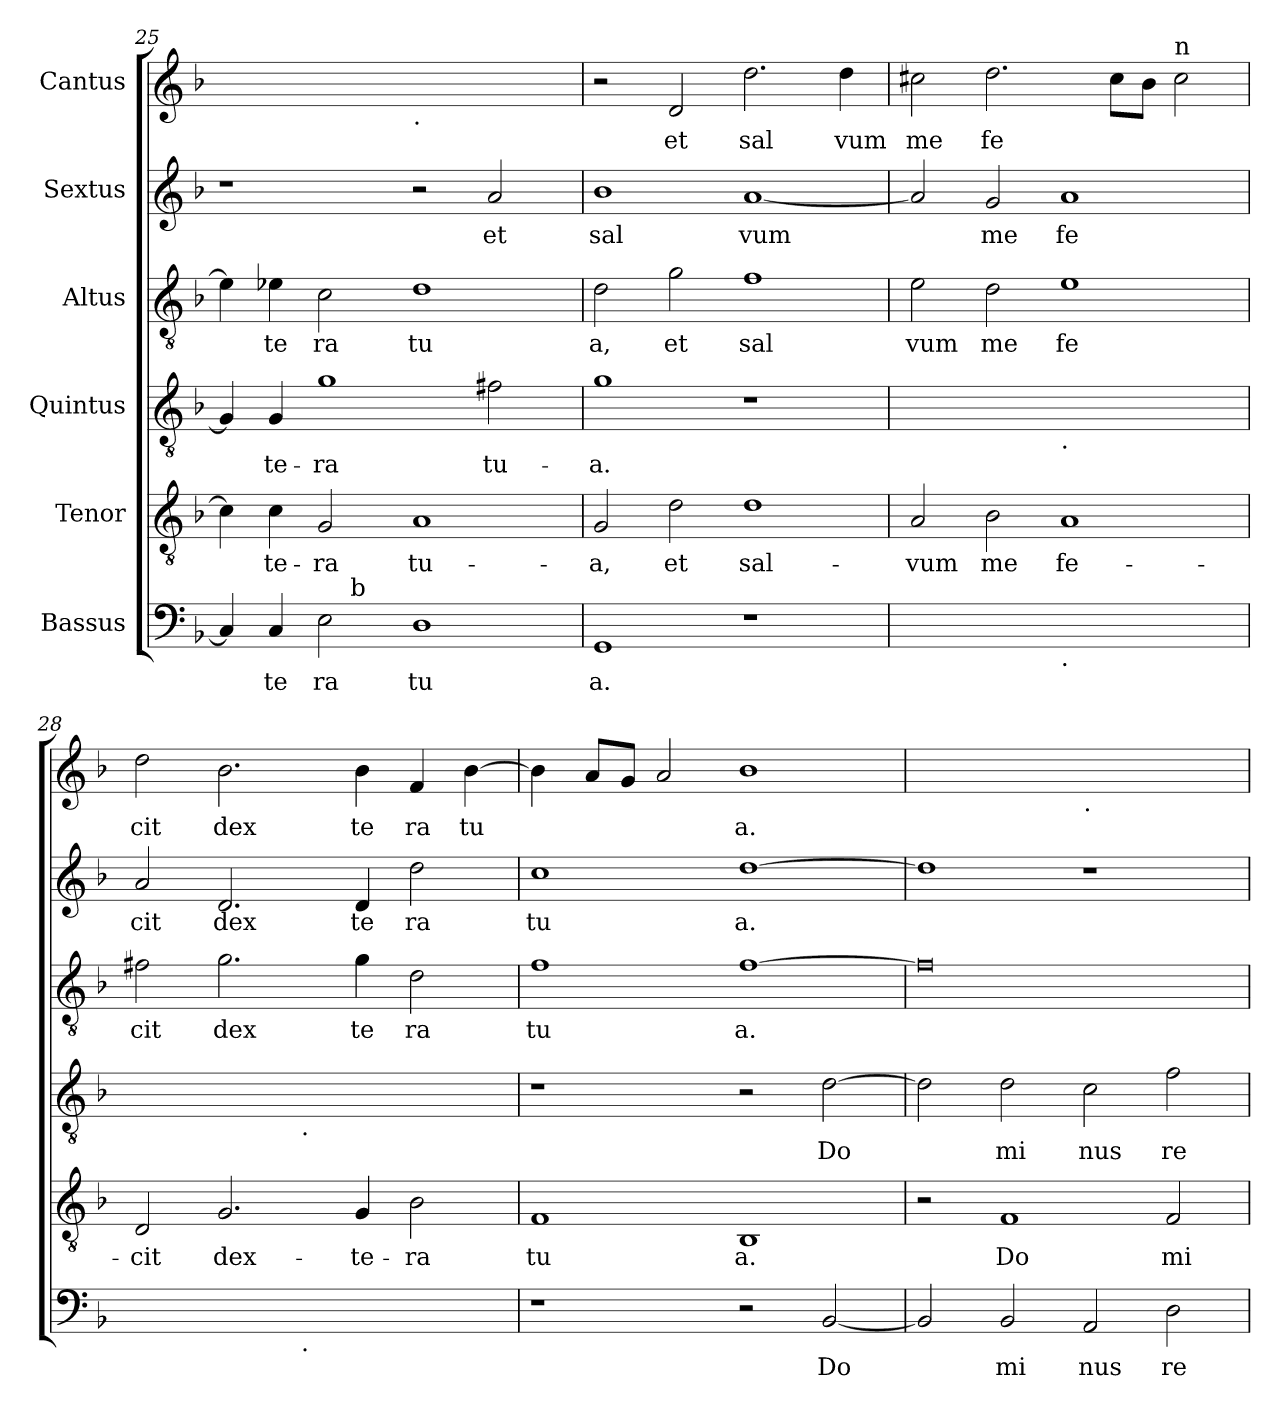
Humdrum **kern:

**kern	**text	**kern	**text	**kern	**text	**kern	**text	**kern	**text	**kern	**text
*part6	*part6	*part5	*part5	*part4	*part4	*part3	*part3	*part2	*part2	*part1	*part1
*staff6	*staff6	*staff5	*staff5	*staff4	*staff4	*staff3	*staff3	*staff2	*staff2	*staff1	*staff1
*I"Bassus	*	*I"Tenor	*	*I"Quintus	*	*I"Altus	*	*I"Sextus	*	*I"Cantus	*
*clefF4	*	*clefGv2	*	*clefGv2	*	*clefGv2	*	*clefG2	*	*clefG2	*
*k[b-]	*	*k[b-]	*	*k[b-]	*	*k[b-]	*	*k[b-]	*	*k[b-]	*
*F:	*	*F:	*	*F:	*	*F:	*	*F:	*	*F:	*
=25	=25	=25	=25	=25	=25	=25	=25	=25	=25	=25	=25
*^	*	*	*	*	*	*	*	*	*	*	*
4C/]	2ryy	.	4c\]	.	4G/]	.	4e-\]	.	1r	.	1ryy	.
!	!	!LO:LY:b	!	!LO:LY:b	!	!LO:LY:b	!	!LO:LY:b	!	!	!	!
4C/	.	te	4c\	-te-	4G/	-te-	4e-X\	te	.	.	.	.
!	!	!LO:LY:b	!	!LO:LY:b	!	!LO:LY:b	!	!LO:LY:b	!	!	!	!
2E\	8ryy	ra	2G/	-ra	1g	-ra	2c\	ra	.	.	.	.
!	!LO:TX:a:t=b	!	!	!	!	!	!	!	!	!	!	!
.	1ryy	.	.	.	.	.	.	.	.	.	.	.
!	!	!	!	!	!	!	!	!	!	!	!LO:TX:b:t=.	!
!	!	!LO:LY:b	!	!LO:LY:b	!	!	!	!LO:LY:b	!	!	!	!
1D	.	tu	1A	tu-	.	.	1d	tu	2r	.	1ryy	.
!	!	!	!	!	!	!LO:LY:b	!	!	!	!LO:LY:b	!	!
.	.	.	.	.	2f#X\	tu-	.	.	2a/	et	.	.
.	4.ryy	.	.	.	.	.	.	.	.	.	.	.
=26	=26	=26	=26	=26	=26	=26	=26	=26	=26	=26	=26	=26
!	!	!LO:LY:b	!	!LO:LY:b	!	!LO:LY:b	!	!LO:LY:b	!	!LO:LY:b	!	!
*v	*v	*	*	*	*	*	*	*	*	*	*	*
1GG	a.	2G/	-a,	1g	-a.	2d\	a,	1b-	sal	2r	.
!	!	!	!LO:LY:b	!	!	!	!LO:LY:b	!	!	!	!LO:LY:b
.	.	2d\	et	.	.	2g\	et	.	.	2d/	et
!	!	!	!LO:LY:b	!	!	!	!LO:LY:b	!	!LO:LY:b	!	!LO:LY:b
1r	.	1d	sal-	1r	.	1f	sal	[<1a	vum	2.dd\	sal
!	!	!	!	!	!	!	!	!	!	!	!LO:LY:b
.	.	.	.	.	.	.	.	.	.	4dd\	vum
=27	=27	=27	=27	=27	=27	=27	=27	=27	=27	=27	=27
!	!	!	!LO:LY:b	!	!	!	!LO:LY:b	!	!	!	!LO:LY:b
1ryy	.	2A/	-vum	1ryy	.	2e\	vum	2a/]	.	2cc#X\	me
!	!	!	!LO:LY:b	!	!	!	!LO:LY:b	!	!LO:LY:b	!	!LO:LY:b
.	.	2B-\	me	.	.	2d\	me	2g/	me	2.dd\	fe
!	!	!	!	!LO:TX:b:t=.	!	!	!	!	!	!	!
!LO:TX:b:t=.	!	!	!	!	!	!	!	!	!	!	!
!	!	!	!LO:LY:b	!	!	!	!LO:LY:b	!	!LO:LY:b	!	!
1ryy	.	1A	fe-	1ryy	.	1e	fe	1a	fe	.	.
.	.	.	.	.	.	.	.	.	.	8cc#\L	.
.	.	.	.	.	.	.	.	.	.	8b-\J	.
!	!	!	!	!	!	!	!	!	!	!LO:TX:a:t=n	!
.	.	.	.	.	.	.	.	.	.	2cc#\	.
=28	=28	=28	=28	=28	=28	=28	=28	=28	=28	=28	=28
!	!	!	!LO:LY:b	!	!	!	!LO:LY:b	!	!LO:LY:b	!	!LO:LY:b
1ryy	.	2D/	-cit	1ryy	.	2f#X\	cit	2a/	cit	2dd\	cit
!	!	!	!LO:LY:b	!	!	!	!LO:LY:b	!	!LO:LY:b	!	!LO:LY:b
.	.	2.G/	dex-	.	.	2.g\	dex	2.d/	dex	2.b-\	dex
!	!	!	!	!LO:TX:b:t=.	!	!	!	!	!	!	!
!LO:TX:b:t=.	!	!	!	!	!	!	!	!	!	!	!
1ryy	.	.	.	1ryy	.	.	.	.	.	.	.
!	!	!	!LO:LY:b	!	!	!	!LO:LY:b	!	!LO:LY:b	!	!LO:LY:b
.	.	4G/	-te-	.	.	4g\	te	4d/	te	4b-\	te
!	!	!	!LO:LY:b	!	!	!	!LO:LY:b	!	!LO:LY:b	!	!LO:LY:b
.	.	2B-\	-ra	.	.	2d\	ra	2dd\	ra	4f/	ra
!	!	!	!	!	!	!	!	!	!	!	!LO:LY:b
.	.	.	.	.	.	.	.	.	.	[>4b-\	tu
!!LO:LB:g=z
=29	=29	=29	=29	=29	=29	=29	=29	=29	=29	=29	=29
!	!	!	!LO:LY:b	!	!	!	!LO:LY:b	!	!LO:LY:b	!	!
1r	.	1F	tu	1r	.	1f	tu	1cc	tu	4b-\]	.
.	.	.	.	.	.	.	.	.	.	8a/L	.
.	.	.	.	.	.	.	.	.	.	8g/J	.
.	.	.	.	.	.	.	.	.	.	2a/	.
!	!	!	!LO:LY:b	!	!	!	!LO:LY:b	!	!LO:LY:b	!	!LO:LY:b
2r	.	1BB-	a.	2r	.	[>1f	a.	[>1dd	a.	1b-	a.
!	!LO:LY:b	!	!	!	!LO:LY:b	!	!	!	!	!	!
[<2BB-/	Do	.	.	[>2d\	Do	.	.	.	.	.	.
=30	=30	=30	=30	=30	=30	=30	=30	=30	=30	=30	=30
2BB-/]	.	2r	.	2d\]	.	0f]	.	1dd]	.	1ryy	.
!	!LO:LY:b	!	!LO:LY:b	!	!LO:LY:b	!	!	!	!	!	!
2BB-/	mi	1F	Do	2d\	mi	.	.	.	.	.	.
!	!	!	!	!	!	!	!	!	!	!LO:TX:b:t=.	!
!	!LO:LY:b	!	!	!	!LO:LY:b	!	!	!	!	!	!
2AA/	nus	.	.	2c\	nus	.	.	1r	.	1ryy	.
!	!LO:LY:b	!	!LO:LY:b	!	!LO:LY:b	!	!	!	!	!	!
2D\	re	2F/	mi	2f\	re	.	.	.	.	.	.
=	=	=	=	=	=	=	=	=	=	=	=
*-	*-	*-	*-	*-	*-	*-	*-	*-	*-	*-	*-
